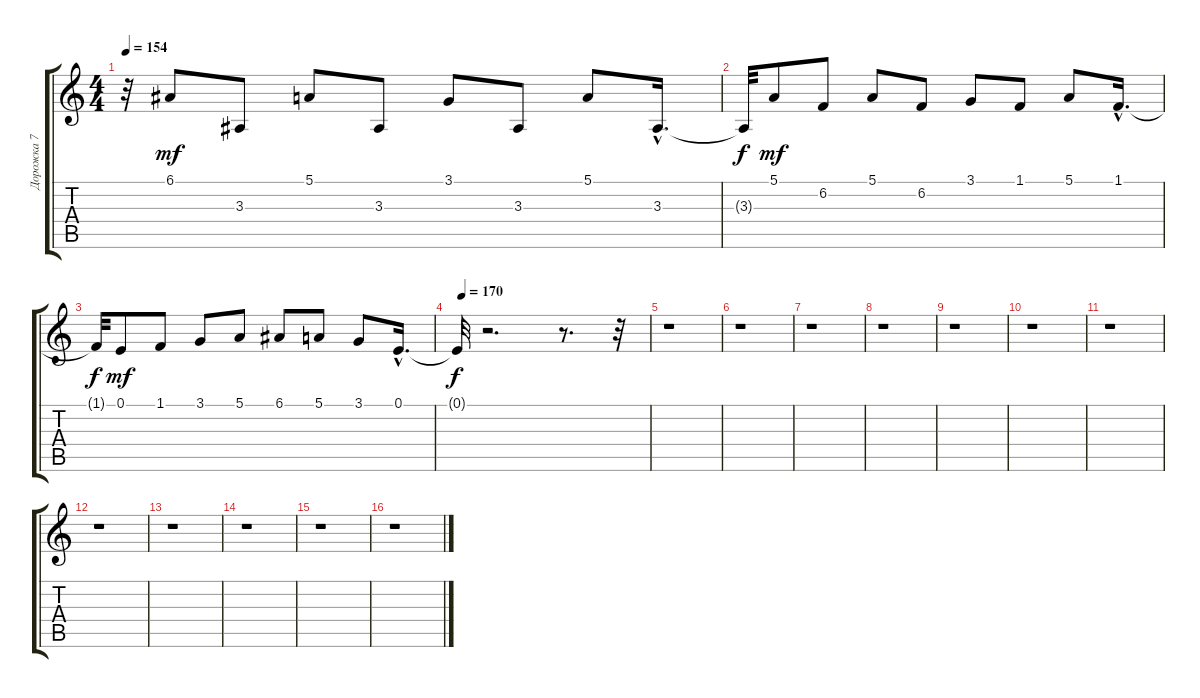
\track ("Дорожка 7" "Дорожка 7") {instrument marimba}
\staff {score tabs}
\tuning (E4 B3 G3 D3 A2 E2) {hide}
\ts (4 4)
\tempo 154
\clef g2
\ks c
r.32{dy mf} 6.1.8 3.3.8 5.1.8 3.3.8 3.1.8 3.3.8 5.1.8 3.3{hac}.16{d} |
3.3{t}.32{dy f} 5.1.8{dy mf} 6.2.8 5.1.8 6.2.8 3.1.8 1.1.8 5.1.8 1.1{hac}.16{d} |
1.1{t}.32{dy f} 0.1.8{dy mf} 1.1.8 3.1.8 5.1.8 6.1.8 5.1.8 3.1.8 0.1{hac}.16{d} |
\tempo (170 0.03125)
0.1{t}.32{dy f} r.2{d} r.8{d} r.32 |
r.1 |
r.1 |
r.1 |
r.1 |
r.1 |
r.1 |
r.1 |
r.1 |
r.1 |
r.1 |
r.1 |
r.1
